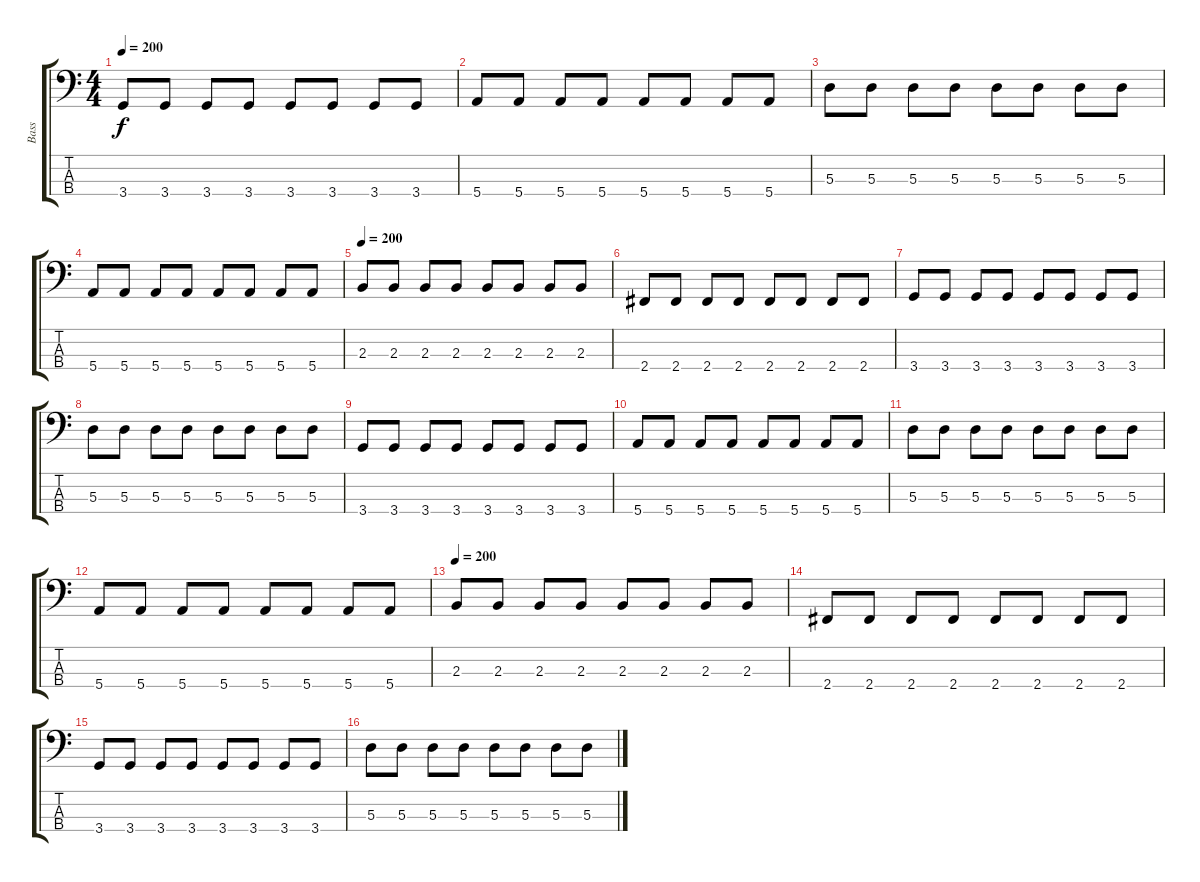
\track ("Bass" "Bass") {instrument electricbassfinger}
\staff {score tabs}
\tuning (G2 D2 A1 E1) {hide}
\ts (4 4)
\tempo 200
\clef f4
\ks c
3.4.8{dy f} 3.4.8 3.4.8 3.4.8 3.4.8 3.4.8 3.4.8 3.4.8 |
5.4.8 5.4.8 5.4.8 5.4.8 5.4.8 5.4.8 5.4.8 5.4.8 |
5.3.8 5.3.8 5.3.8 5.3.8 5.3.8 5.3.8 5.3.8 5.3.8 |
5.4.8 5.4.8 5.4.8 5.4.8 5.4.8 5.4.8 5.4.8 5.4.8 |
\tempo 200
2.3.8 2.3.8 2.3.8 2.3.8 2.3.8 2.3.8 2.3.8 2.3.8 |
2.4.8 2.4.8 2.4.8 2.4.8 2.4.8 2.4.8 2.4.8 2.4.8 |
3.4.8 3.4.8 3.4.8 3.4.8 3.4.8 3.4.8 3.4.8 3.4.8 |
5.3.8 5.3.8 5.3.8 5.3.8 5.3.8 5.3.8 5.3.8 5.3.8 |
3.4.8 3.4.8 3.4.8 3.4.8 3.4.8 3.4.8 3.4.8 3.4.8 |
5.4.8 5.4.8 5.4.8 5.4.8 5.4.8 5.4.8 5.4.8 5.4.8 |
5.3.8 5.3.8 5.3.8 5.3.8 5.3.8 5.3.8 5.3.8 5.3.8 |
5.4.8 5.4.8 5.4.8 5.4.8 5.4.8 5.4.8 5.4.8 5.4.8 |
\tempo 200
2.3.8 2.3.8 2.3.8 2.3.8 2.3.8 2.3.8 2.3.8 2.3.8 |
2.4.8 2.4.8 2.4.8 2.4.8 2.4.8 2.4.8 2.4.8 2.4.8 |
3.4.8 3.4.8 3.4.8 3.4.8 3.4.8 3.4.8 3.4.8 3.4.8 |
5.3.8 5.3.8 5.3.8 5.3.8 5.3.8 5.3.8 5.3.8 5.3.8
